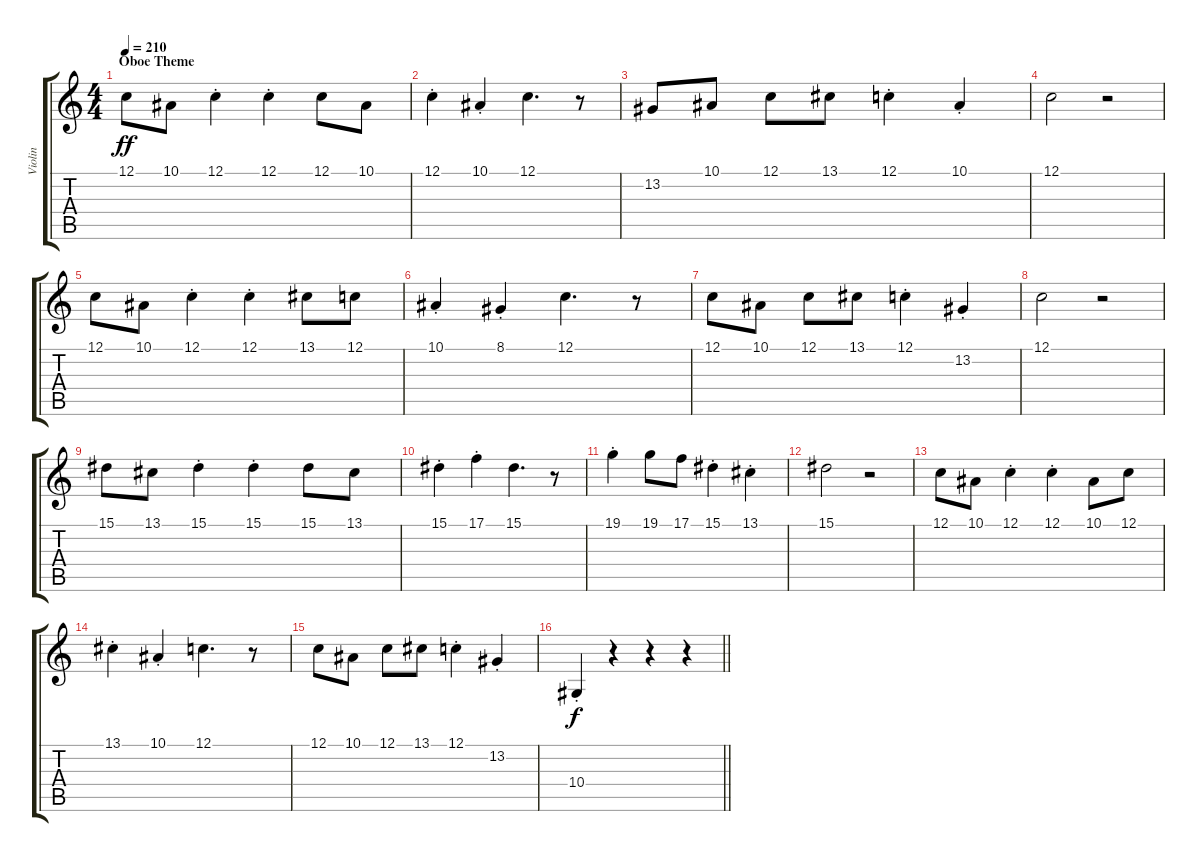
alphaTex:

\track ("Violin" "Violin") {instrument violin}
\staff {score tabs}
\tuning (C4 G3 Eb3 Bb2 F2 C2) {hide}
\ts (4 4)
\section ("" "Oboe Theme")
\tempo 210
\clef g2
\ks c
12.1.8{dy ff} 10.1.8 12.1{st}.4 12.1{st}.4 12.1.8 10.1.8 |
12.1{st}.4 10.1{st}.4 12.1.4{d} r.8 |
13.2.8 10.1.8 12.1.8 13.1.8 12.1{st}.4 10.1{st}.4 |
12.1.2 r.2 |
12.1.8 10.1.8 12.1{st}.4 12.1{st}.4 13.1.8 12.1.8 |
10.1{st}.4 8.1{st}.4 12.1.4{d} r.8 |
12.1.8 10.1.8 12.1.8 13.1.8 12.1{st}.4 13.2{st}.4 |
12.1.2 r.2 |
15.1.8 13.1.8 15.1{st}.4 15.1{st}.4 15.1.8 13.1.8 |
15.1{st}.4 17.1{st}.4 15.1.4{d} r.8 |
19.1{st}.4 19.1.8 17.1.8 15.1{st}.4 13.1{st}.4 |
15.1.2 r.2 |
12.1.8 10.1.8 12.1{st}.4 12.1{st}.4 10.1.8 12.1.8 |
13.1{st}.4 10.1{st}.4 12.1.4{d} r.8 |
12.1.8 10.1.8 12.1.8 13.1.8 12.1{st}.4 13.2{st}.4 |
\barLineRight lightlight
10.4{st}.4{dy f} r.4 r.4 r.4
